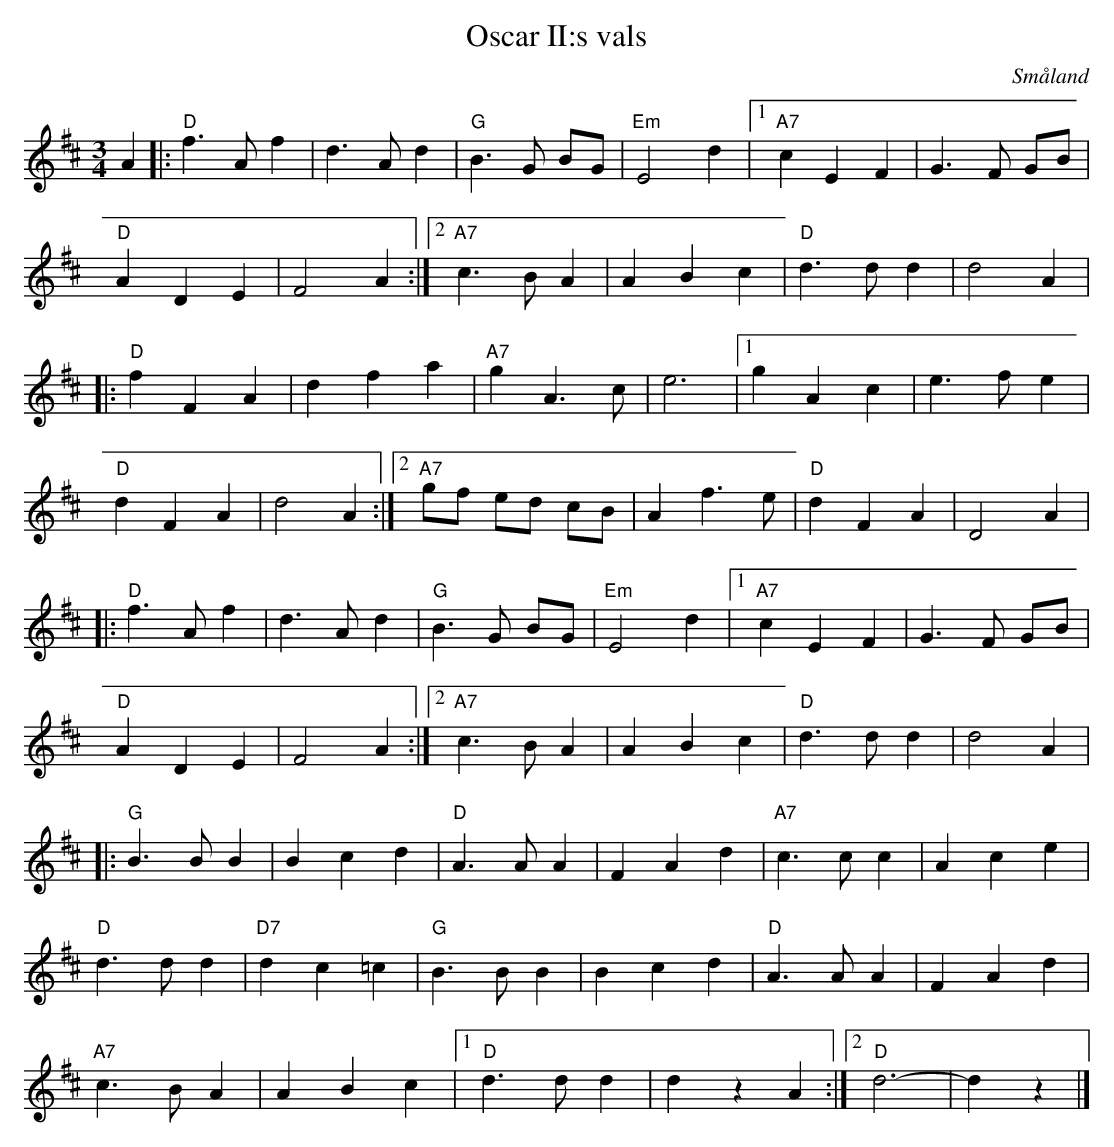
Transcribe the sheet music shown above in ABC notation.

X:1
T:Oscar II:s vals
O:Småland
Q:100
M:3/4
L:1/8
K:D
A2 |: "D" f2>A2f2 | d2>A2d2 | "G" B2>G2 BG | "Em" E4d2 |[1 "A7" c2E2F2 | G2>F2 GB |
"D" A2D2E2 | F4A2 :|[2 "A7" c2>B2A2 | A2B2c2 | "D" d2>d2d2 | d4A2 |
|:"D" f2F2A2 | d2f2a2 | "A7" g2A2>c2 |e6 |[1 g2A2c2 | e2>f2e2 |
"D" d2F2A2 | d4A2 :|[2 "A7"gf ed cB | A2f2>e2 | "D" d2F2A2 | D4A2 |
|: "D" f2>A2f2 | d2>A2d2 | "G" B2>G2 BG | "Em" E4d2 |[1 "A7" c2E2F2 | G2>F2 GB |
"D" A2D2E2 | F4A2 :|[2 "A7" c2>B2A2 |A2B2c2 | "D" d2>d2d2 | d4 A2 |
|: "G" B2>B2B2 | B2c2d2 | "D" A2>A2A2 | F2A2d2 | "A7"c2>c2c2 | A2c2e2 |
"D" d2>d2d2 | "D7"d2c2=c2 | "G" B2>B2B2 | B2c2d2 | "D" A2>A2A2 | F2A2d2 |
"A7" c2>B2A2 | A2B2c2 |1 "D"d2>d2d2 | d2z2A2 :|2 "D"d6- | d2z2  |]
